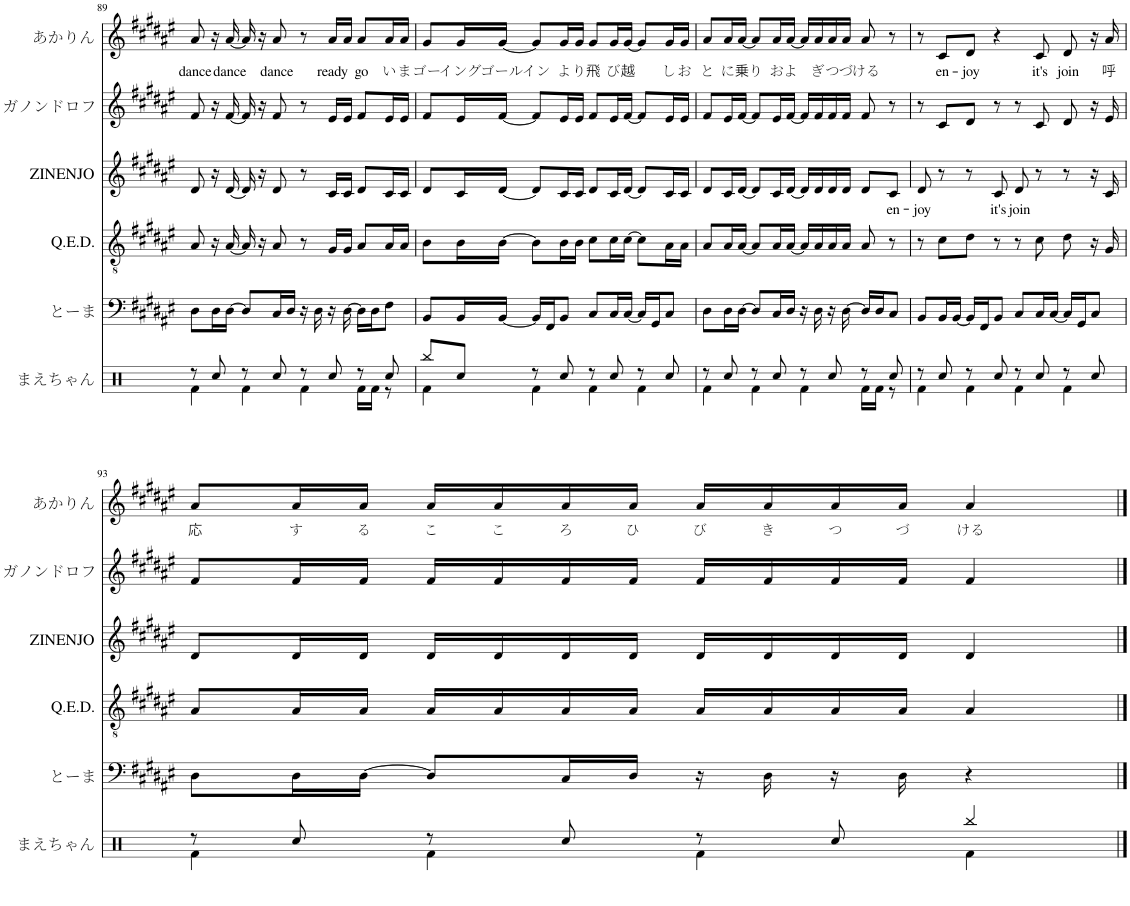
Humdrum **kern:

**kern	**kern	**kern	**kern	**text	**kern	**kern	**text
*part6	*part5	*part4	*part3	*part3	*part2	*part1	*part1
*staff6	*staff5	*staff4	*staff3	*staff3	*staff2	*staff1	*staff1
*I"まえちゃん	*I"とーま	*I"Q.E.D.	*I"ZINENJO	*	*I"ガノンドロフ	*I"あかりん	*
*	*	*I'Q.E.D.	*I'ZINENJO	*	*	*	*
!!LO:PB:g=z
*clefX	*clefF4	*clefGv2	*clefG2	*	*clefG2	*clefG2	*
*k[]	*k[f#c#g#d#a#e#]	*k[f#c#g#d#a#e#]	*k[f#c#g#d#a#e#]	*	*k[f#c#g#d#a#e#]	*k[f#c#g#d#a#e#]	*
*M4/4	*M4/4	*M4/4	*M4/4	*	*M4/4	*M4/4	*
=89	=89	=89	=89	=89	=89	=89	=89
*^	*	*	*	*	*	*	*
!	!	!	!	!	!	!	!	!LO:LY:b
8r	4Rf\	8D#\L	8A#/	8d#/	.	8f#/	8a#/	dance
8Rcc/	.	16D#\L	16r	16r	.	16r	16r	.
!	!	!	!	!	!	!	!	!LO:LY:b
.	.	[16D#\JJ	[16A#/	[16d#/	.	[16f#/	[16a#/	dance
8r	4Rf\	8D#/L]	16A#/]	16d#/]	.	16f#/]	16a#/]	.
.	.	.	16r	16r	.	16r	16r	.
!	!	!	!	!	!	!	!	!LO:LY:b
8Rcc/	.	16C#/L	8A#/	8d#/	.	8f#/	8a#/	dance
.	.	16D#/JJ	.	.	.	.	.	.
8r	4Rf\	16r	8r	8r	.	8r	8r	.
.	.	16D#\	.	.	.	.	.	.
!	!	!	!	!	!	!	!	!LO:LY:b
8Rcc/	.	16r	16G#/LL	16c#/LL	.	16e#/LL	16a#/LL	ready
.	.	[16D#\	16G#/JJ	16c#/JJ	.	16e#/JJ	16a#/JJ	.
!	!	!	!	!	!	!	!	!LO:LY:b
8r	16Rf\LL	16D#\LL]	8A#/L	8d#/L	.	8f#/L	8a#/L	go
.	16Rf\JJ	16D#\J	.	.	.	.	.	.
!	!	!	!	!	!	!	!	!LO:LY:b
8Rcc/	8r	8F#\J	16A#/L	16c#/L	.	16e#/L	16a#/L	い
!	!	!	!	!	!	!	!	!LO:LY:b
.	.	.	16A#/JJ	16c#/JJ	.	16e#/JJ	16a#/JJ	ま
=90	=90	=90	=90	=90	=90	=90	=90	=90
!	!	!	!	!	!	!	!	!LO:LY:b
8Rbb/L	4Rf\	8BB/L	8B\L	8d#/L	.	8f#/L	8g#/L	ゴー
!	!	!	!	!	!	!	!	!LO:LY:b
8Rcc/J	.	16BB/L	16B\L	16c#/L	.	16e#/L	16g#/L	イング
!	!	!	!	!	!	!	!	!LO:LY:b
.	.	[16BB/JJ	[16B\JJ	[16d#/JJ	.	[16f#/JJ	[16g#/JJ	ゴール
!	!	!	!	!	!	!	!	!LO:LY:b
8r	4Rf\	16BB/LL]	8B\L]	8d#/L]	.	8f#/L]	8g#/L]	イン
.	.	16FF#/J	.	.	.	.	.	.
!	!	!	!	!	!	!	!	!LO:LY:b
8Rcc/	.	8BB/J	16B\L	16c#/L	.	16e#/L	16g#/L	よ
!	!	!	!	!	!	!	!	!LO:LY:b
.	.	.	16B\JJ	16c#/JJ	.	16e#/JJ	16g#/JJ	り
!	!	!	!	!	!	!	!	!LO:LY:b
8r	4Rf\	8C#/L	8c#\L	8d#/L	.	8f#/L	8g#/L	飛
!	!	!	!	!	!	!	!	!LO:LY:b
8Rcc/	.	16C#/L	16c#\L	16c#/L	.	16e#/L	16g#/L	び
!	!	!	!	!	!	!	!	!LO:LY:b
.	.	[16C#/JJ	[16c#\JJ	[16d#/JJ	.	[16f#/JJ	[16g#/JJ	越
8r	4Rf\	16C#/LL]	8c#\L]	8d#/L]	.	8f#/L]	8g#/L]	.
.	.	16GG#/J	.	.	.	.	.	.
!	!	!	!	!	!	!	!	!LO:LY:b
8Rcc/	.	8C#/J	16A#\L	16c#/L	.	16e#/L	16g#/L	し
!	!	!	!	!	!	!	!	!LO:LY:b
.	.	.	16A#\JJ	16c#/JJ	.	16e#/JJ	16g#/JJ	お
=91	=91	=91	=91	=91	=91	=91	=91	=91
!	!	!	!	!	!	!	!	!LO:LY:b
8r	4Rf\	8D#\L	8A#/L	8d#/L	.	8f#/L	8a#/L	と
!	!	!	!	!	!	!	!	!LO:LY:b
8Rcc/	.	16D#\L	16A#/L	16c#/L	.	16e#/L	16a#/L	に
!	!	!	!	!	!	!	!	!LO:LY:b
.	.	[16D#\JJ	[16A#/JJ	[16d#/JJ	.	[16f#/JJ	[16a#/JJ	乗
!	!	!	!	!	!	!	!	!LO:LY:b
8r	4Rf\	8D#/L]	8A#/L]	8d#/L]	.	8f#/L]	8a#/L]	り
!	!	!	!	!	!	!	!	!LO:LY:b
8Rcc/	.	16C#/L	16A#/L	16c#/L	.	16e#/L	16a#/L	お
!	!	!	!	!	!	!	!	!LO:LY:b
.	.	16D#/JJ	[16A#/JJ	[16d#/JJ	.	[16f#/JJ	[16a#/JJ	よ
8r	4Rf\	16r	16A#/LL]	16d#/LL]	.	16f#/LL]	16a#/LL]	.
!	!	!	!	!	!	!	!	!LO:LY:b
.	.	16D#\	16A#/	16d#/	.	16f#/	16a#/	ぎ
!	!	!	!	!	!	!	!	!LO:LY:b
8Rcc/	.	16r	16A#/	16d#/	.	16f#/	16a#/	つ
!	!	!	!	!	!	!	!	!LO:LY:b
.	.	[16D#\	16A#/JJ	16d#/JJ	.	16f#/JJ	16a#/JJ	づ
!	!	!	!	!	!	!	!	!LO:LY:b
8r	16Rf\LL	16D#/LL]	8A#/	8d#/L	.	8f#/	8a#/	ける
.	16Rf\JJ	16D#/J	.	.	.	.	.	.
!	!	!	!	!	!LO:LY:b	!	!	!
8Rcc/	8r	8C#/J	8r	8c#/J	en-	8r	8r	.
=92	=92	=92	=92	=92	=92	=92	=92	=92
!	!	!	!	!	!LO:LY:b	!	!	!
8r	4Rf\	8BB/L	8r	8d#/	-joy	8r	8r	.
!	!	!	!	!	!	!	!	!LO:LY:b
8Rcc/	.	16BB/L	8c#\L	8r	.	8c#/L	8c#/L	en-
.	.	[16BB/JJ	.	.	.	.	.	.
!	!	!	!	!	!	!	!	!LO:LY:b
8r	4Rf\	16BB/LL]	8d#\J	8r	.	8d#/J	8d#/J	-joy
.	.	16FF#/J	.	.	.	.	.	.
!	!	!	!	!	!LO:LY:b	!	!	!
8Rcc/	.	8BB/J	8r	8c#/	it's	8r	4r	.
!	!	!	!	!	!LO:LY:b	!	!	!
8r	4Rf\	8C#/L	8r	8d#/	join	8r	.	.
!	!	!	!	!	!	!	!	!LO:LY:b
8Rcc/	.	16C#/L	8c#\	8r	.	8c#/	8c#/	it's
.	.	[16C#/JJ	.	.	.	.	.	.
!	!	!	!	!	!	!	!	!LO:LY:b
8r	4Rf\	16C#/LL]	8d#\	8r	.	8d#/	8d#/	join
.	.	16GG#/J	.	.	.	.	.	.
8Rcc/	.	8C#/J	16r	16r	.	16r	16r	.
!	!	!	!	!	!	!	!	!LO:LY:b
.	.	.	16G#/	16c#/	.	16e#/	16a#/	呼
!!LO:LB:g=z
=93	=93	=93	=93	=93	=93	=93	=93	=93
!	!	!	!	!	!	!	!	!LO:LY:b
8r	4Rf\	8D#\L	8A#/L	8d#/L	.	8f#/L	8a#/L	応
!	!	!	!	!	!	!	!	!LO:LY:b
8Rcc/	.	16D#\L	16A#/L	16d#/L	.	16f#/L	16a#/L	す
!	!	!	!	!	!	!	!	!LO:LY:b
.	.	[16D#\JJ	16A#/JJ	16d#/JJ	.	16f#/JJ	16a#/JJ	る
!	!	!	!	!	!	!	!	!LO:LY:b
8r	4Rf\	8D#/L]	16A#/LL	16d#/LL	.	16f#/LL	16a#/LL	こ
!	!	!	!	!	!	!	!	!LO:LY:b
.	.	.	16A#/	16d#/	.	16f#/	16a#/	こ
!	!	!	!	!	!	!	!	!LO:LY:b
8Rcc/	.	16C#/L	16A#/	16d#/	.	16f#/	16a#/	ろ
!	!	!	!	!	!	!	!	!LO:LY:b
.	.	16D#/JJ	16A#/JJ	16d#/JJ	.	16f#/JJ	16a#/JJ	ひ
!	!	!	!	!	!	!	!	!LO:LY:b
8r	4Rf\	16r	16A#/LL	16d#/LL	.	16f#/LL	16a#/LL	び
!	!	!	!	!	!	!	!	!LO:LY:b
.	.	16D#\	16A#/	16d#/	.	16f#/	16a#/	き
!	!	!	!	!	!	!	!	!LO:LY:b
8Rcc/	.	16r	16A#/	16d#/	.	16f#/	16a#/	つ
!	!	!	!	!	!	!	!	!LO:LY:b
.	.	16D#\	16A#/JJ	16d#/JJ	.	16f#/JJ	16a#/JJ	づ
!	!	!	!	!	!	!	!	!LO:LY:b
4Rbb/	4Rf\	4r	4A#/	4d#/	.	4f#/	4a#/	ける
*v	*v	*	*	*	*	*	*	*
==	==	==	==	==	==	==	==
*-	*-	*-	*-	*-	*-	*-	*-
